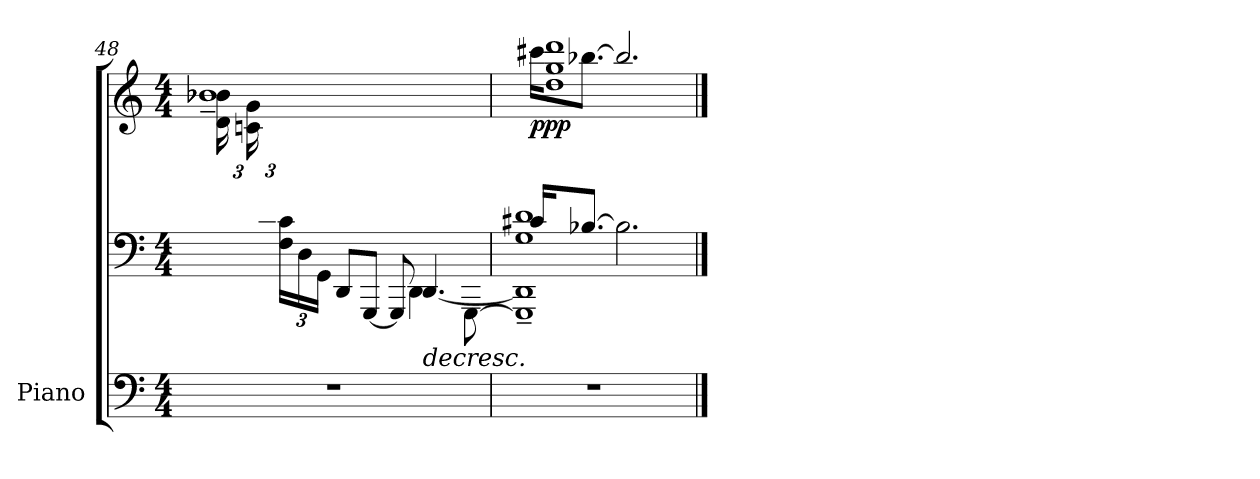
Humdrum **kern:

**kern	**kern	**kern	**dynam
*part1	*part1	*part1	*part1
*staff3	*staff2	*staff1	*staff1/2/3
*I"Piano	*	*	*
*I'Pno.	*	*	*
*clefF4	*clefF4	*clefG2	*
*k[]	*k[]	*k[]	*
*M4/4	*M4/4	*M4/4	*
=48	=48	=48	=48
*	*^	*	*
*	*	*^	*	*
*	*	*	*	*Xbrackettup	*
*	*	*	*	*^	*
1r	12ryy	8ryy	8ryy	(<24d\ 24b-X\LL	1b-X~>	.
.	.	.	.	24cn\ 24g\	.	.
.	24G/ 24d/JJ	.	.	24ryy	.	.
*	*	*v	*v	*	*	*
*	*	*Xbrackettup	*	*	*
.	2..ryy	24F\ 24c\LL	8ryy	.	.
.	.	24D\	.	.	.
.	.	24GG\JJ	.	.	.
.	.	8DD/L	4ryy	.	.
.	.	[8GGG/J	.	.	.
.	.	8GGG/])	2ryy	.	.
!	!	!	!	!	!LO:HP:b=2
*	*	*^	*	*	*
.	.	[4.DD/	4DD\	.	.	>
.	.	.	[8GGG\	.	.	.
=49	=49	=49	=49	=49	=49	=49
!	!	!	!	!	!	!LO:DY:b
*	*	*v	*v	*	*	*
1r	16c#X/KL	1GGG]~> 1DD]~> 1G~> 1d~>	16ccc#X\KL	(<1dd~ 1gg~ 1ddd~	ppp
.	[8.B-X/J	.	[8.bb-X\J	.	.
.	2.B-\])	.	(2.bb-/]	.	]
*	*v	*v	*	*	*
*	*	*v	*v	*
==	==	==	==
*-	*-	*-	*-
